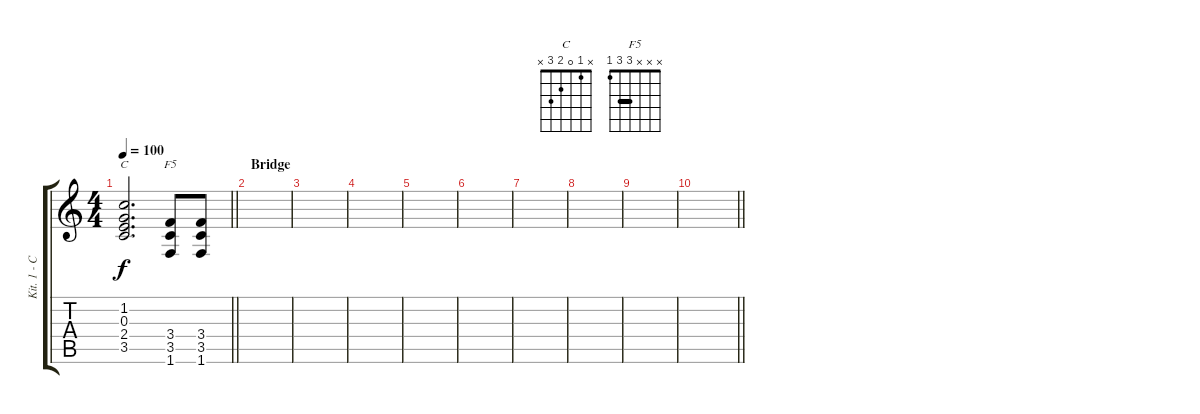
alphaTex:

\track ("Kit. 1 - Clean" "Kit. 1 - C") {instrument electricguitarclean}
\staff {score tabs}
\tuning (E4 B3 G3 D3 A2 E2) {hide}
\chord ("C" x 1 0 2 3 x)
\chord ("F5" x x x 3 3 1) {barre 3}
\ts (4 4)
\tempo 100
\clef g2
\barLineRight lightlight
\ks c
(1.2 0.3 2.4 3.5).2{d ch "C" dy f} (3.4 3.5 1.6).8{ch "F5"} (3.4 3.5 1.6).8 |
\section ("" "Bridge")
|
|
|
|
|
|
|
|
\barLineRight lightlight
